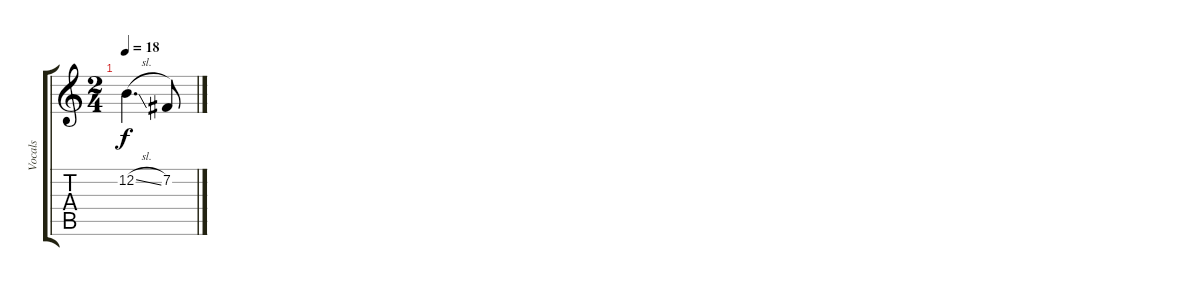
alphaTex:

\track ("Vocals" "Vocals") {instrument flute}
\staff {score tabs}
\tuning (E4 B3 G3 D3 A2 E2) {hide}
\ts (2 4)
\tempo 18
\clef g2
\ks c
12.2{sl}.4{d dy f volume 10} 7.2.8
